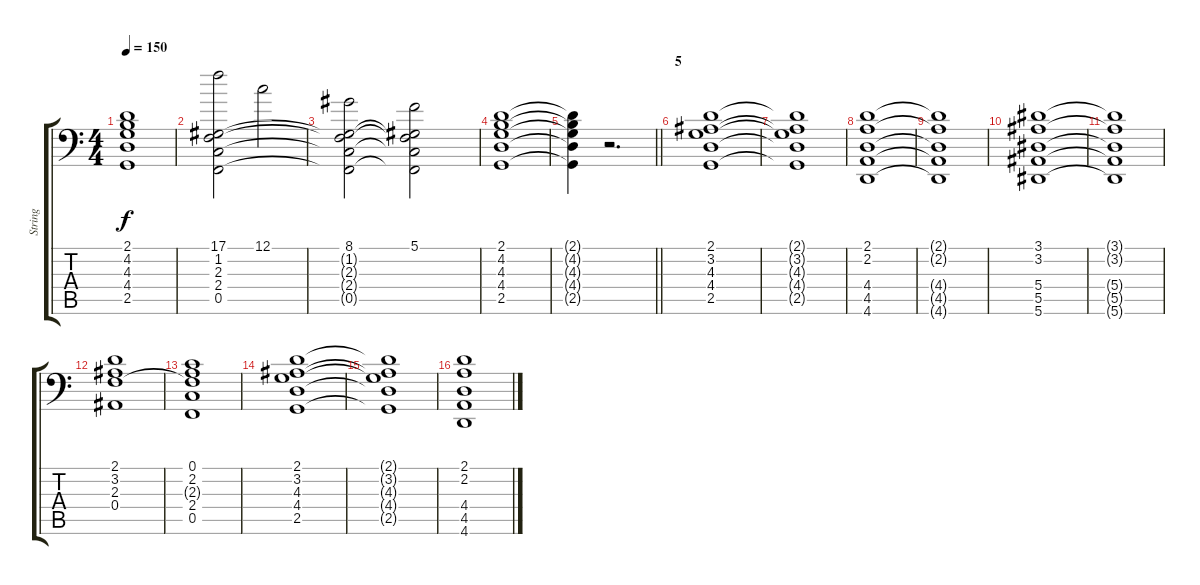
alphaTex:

\track ("String" "String") {instrument stringensemble1}
\staff {score tabs}
\tuning (C4 G3 Eb3 Bb2 F2 Bb1) {hide}
\ts (4 4)
\tempo 150
\clef f4
\ks c
(2.1{t} 4.2{t} 4.3{t} 4.4{t} 2.5{t}).1{dy f} |
(17.1 1.2 2.3 2.4 0.5).2 12.1.2 |
(8.1 1.2{t} 2.3{t} 2.4{t} 0.5{t}).2 (5.1 1.2{t} 2.3{t} 2.4{t} 0.5{t}).2 |
(2.1 4.2 4.3 4.4 2.5).1 |
\barLineRight lightlight
(2.1{t} 4.2{t} 4.3{t} 4.4{t} 2.5{t}).4 r.2{d} |
\section ("" "5")
(2.1 3.2 4.3 4.4 2.5).1 |
(2.1{t} 3.2{t} 4.3{t} 4.4{t} 2.5{t}).1 |
(2.1 2.2 4.4 4.5 4.6).1 |
(2.1{t} 2.2{t} 4.4{t} 4.5{t} 4.6{t}).1 |
(3.1 3.2 5.4 5.5 5.6).1 |
(3.1{t} 3.2{t} 5.4{t} 5.5{t} 5.6{t}).1 |
(2.1 3.2 2.3 0.4).1 |
(0.1 2.2 2.3{t} 2.4 0.5).1 |
(2.1 3.2 4.3 4.4 2.5).1 |
(2.1{t} 3.2{t} 4.3{t} 4.4{t} 2.5{t}).1 |
(2.1 2.2 4.4 4.5 4.6).1
